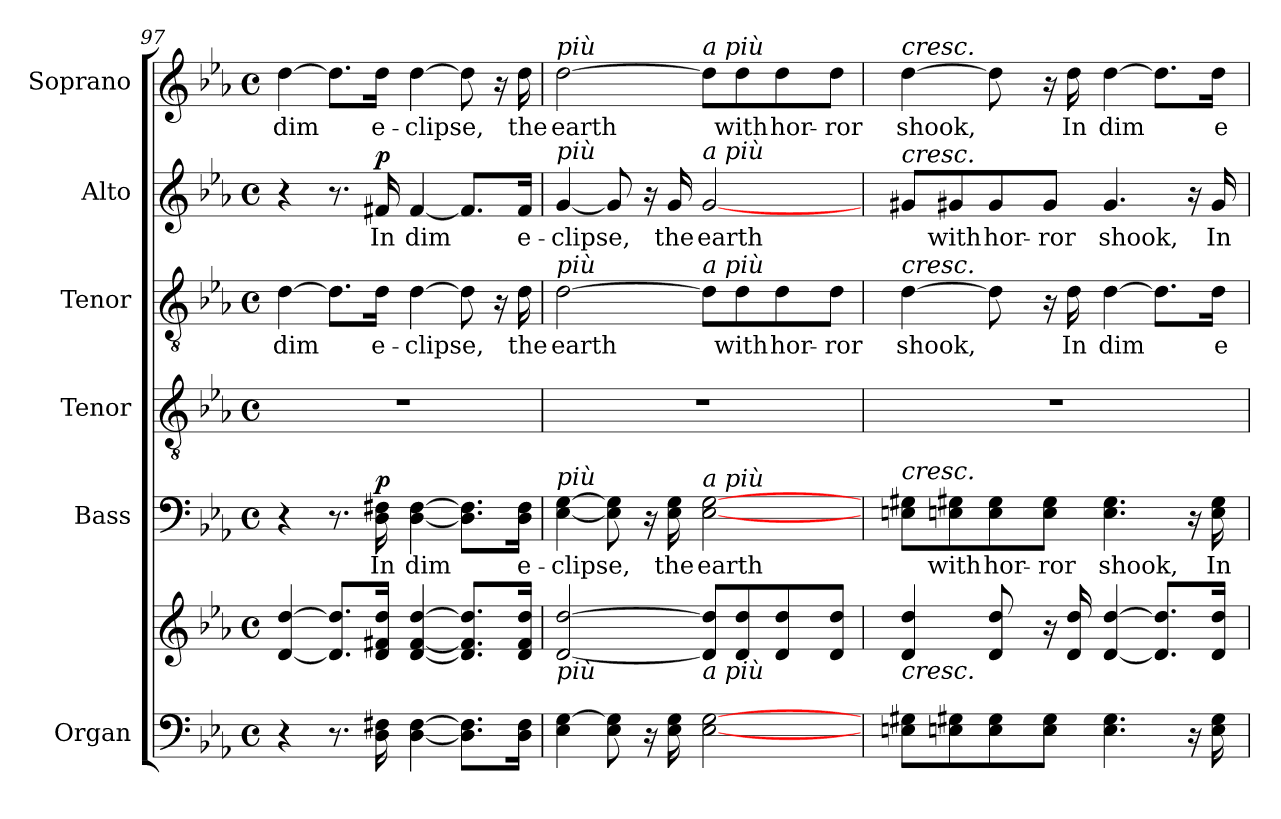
**kern	**kern	**kern	**text	**dynam	**kern	**kern	**text	**kern	**text	**dynam	**kern	**text
*part6	*part6	*part5	*part5	*part5	*part4	*part3	*part3	*part2	*part2	*part2	*part1	*part1
*staff7	*staff6	*staff5	*staff5	*staff5	*staff4	*staff3	*staff3	*staff2	*staff2	*staff2	*staff1	*staff1
*I"Organ	*	*I"Bass	*	*	*I"Tenor	*I"Tenor	*	*I"Alto	*	*	*I"Soprano	*
*I'Org.	*	*I'B.	*	*	*I'T.	*I'T.	*	*I'A.	*	*	*I'S.	*
*clefF4	*clefG2	*clefF4	*	*	*clefGv2	*clefGv2	*	*clefG2	*	*	*clefG2	*
*	*	*	*	*	*ITrd7c12	*ITrd7c12	*	*	*	*	*	*
*k[b-e-a-]	*k[b-e-a-]	*k[b-e-a-]	*	*	*k[b-e-a-]	*k[b-e-a-]	*	*k[b-e-a-]	*	*	*k[b-e-a-]	*
*E-:	*E-:	*E-:	*	*	*E-:	*E-:	*	*E-:	*	*	*E-:	*
*M4/4	*M4/4	*M4/4	*	*	*M4/4	*M4/4	*	*M4/4	*	*	*M4/4	*
*met(c)	*met(c)	*met(c)	*	*	*met(c)	*met(c)	*	*met(c)	*	*	*met(c)	*
=97	=97	=97	=97	=97	=97	=97	=97	=97	=97	=97	=97	=97
!	!	!	!	!	!	!	!LO:LY:b:color=#000000	!	!	!	!	!
!	!	!	!	!	!	!	!	!	!	!	!	!LO:LY:b:color=#000000
4r	[<4di/ [>4ddi	4r	.	.	1r	[>4Di\	dim	4r	.	.	[>4ddi\	dim
8.r	8.di/] 8.ddi]L	8.r	.	.	.	8.Di\L]	.	8.r	.	.	8.ddi\L]	.
!	!	!	!LO:LY:b:color=#000000	!	!	!	!	!	!	!	!	!
!	!	!	!	!	!	!	!LO:LY:b:color=#000000	!	!	!	!	!
!	!	!	!	!	!	!	!	!	!LO:LY:b:color=#000000	!	!	!
!	!	!	!	!	!	!	!	!	!	!	!	!LO:LY:b:color=#000000
16Di\ 16F#Xi	16di/ 16f#Xi 16ddiJk	16Di\ 16F#Xi	In	p	.	16Di\Jk	e-	16f#Xi/	In	p	16ddi\Jk	e-
!	!	!	!LO:LY:b:color=#000000	!	!	!	!	!	!	!	!	!
!	!	!	!	!	!	!	!LO:LY:b:color=#000000	!	!	!	!	!
!	!	!	!	!	!	!	!	!	!LO:LY:b:color=#000000	!	!	!
!	!	!	!	!	!	!	!	!	!	!	!	!LO:LY:b:color=#000000
[<4Di\ [>4F#i	[<4di/ [<4f#i [>4ddi	[<4Di\ [>4F#i	dim	.	.	[>4Di\	-clipse,	[<4f#i/	dim	.	[>4ddi\	-clipse,
8.Di\] 8.F#i]L	8.di/] 8.f#i] 8.ddi]L	8.Di\] 8.F#i]L	.	.	.	8Di\]	.	8.f#i/L]	.	.	8ddi\]	.
.	.	.	.	.	.	16r	.	.	.	.	16r	.
!	!	!	!LO:LY:b:color=#000000	!	!	!	!	!	!	!	!	!
!	!	!	!	!	!	!	!LO:LY:b:color=#000000	!	!	!	!	!
!	!	!	!	!	!	!	!	!	!LO:LY:b:color=#000000	!	!	!
!	!	!	!	!	!	!	!	!	!	!	!	!LO:LY:b:color=#000000
16Di\ 16F#iJk	16di/ 16f#i 16ddiJk	16Di\ 16F#iJk	e-	.	.	16Di\	the	16f#i/Jk	e-	.	16ddi\	the
!!LO:PB:g=z
=98	=98	=98	=98	=98	=98	=98	=98	=98	=98	=98	=98	=98
!	!	!	!LO:LY:b:color=#000000	!	!	!	!	!	!	!	!	!
!	!	!	!	!	!	!	!LO:LY:b:color=#000000	!	!	!	!	!
!	!	!	!	!	!	!	!	!	!LO:LY:b:color=#000000	!	!	!
!	!	!	!	!	!	!	!	!	!	!	!LO:TX:a:i:t=più	!
!	!	!	!	!	!	!	!	!LO:TX:a:i:t=più	!	!	!	!
!	!	!	!	!	!	!LO:TX:a:i:t=più	!	!	!	!	!	!
!	!	!LO:TX:a:i:t=più	!	!	!	!	!	!	!	!	!	!
!	!LO:TX:b:i:t=più	!	!	!	!	!	!	!	!	!	!	!
!	!	!	!	!	!	!	!	!	!	!	!	!LO:LY:b:color=#000000
4E-i\ [>4Gi	[<2di/ [>2ddi	[<4E-i\ [>4Gi	-clipse,	.	1r	[>2Di\	earth	[<4gi/	-clipse,	.	[>2ddi\	earth
8E-i\ 8Gi]	.	8E-i\] 8Gi]	.	.	.	.	.	8gi/]	.	.	.	.
16r	.	16r	.	.	.	.	.	16r	.	.	.	.
!	!	!	!LO:LY:b:color=#000000	!	!	!	!	!	!	!	!	!
!	!	!	!	!	!	!	!	!	!LO:LY:b:color=#000000	!	!	!
16E-i\ 16Gi	.	16E-i\ 16Gi	the	.	.	.	.	16gi/	the	.	.	.
!	!	!	!LO:LY:b:color=#000000	!	!	!	!	!	!	!	!	!
!	!	!	!	!	!	!	!	!	!	!	!LO:TX:a:i:t=a più	!
!	!	!	!	!	!	!	!	!LO:TX:a:i:t=a più	!	!	!	!
!	!	!	!	!	!	!LO:TX:a:i:t=a più	!	!	!	!	!	!
!	!	!LO:TX:a:i:t=a più	!	!	!	!	!	!	!	!	!	!
!	!LO:TX:b:i:t=a più	!	!	!	!	!	!	!	!	!	!	!
!	!	!	!	!	!	!	!	!	!LO:LY:b:color=#000000	!	!	!
[<2E-i\ [>2Gi	8di/] 8ddi]L	[<2E-i\ [>2Gi	earth	.	.	8Di\L]	.	[<2gi/	earth	.	8ddi\L]	.
!	!	!	!	!	!	!	!LO:LY:b:color=#000000	!	!	!	!	!
!	!	!	!	!	!	!	!	!	!	!	!	!LO:LY:b:color=#000000
.	8di/ 8ddi	.	.	.	.	8Di\	with	.	.	.	8ddi\	with
!	!	!	!	!	!	!	!LO:LY:b:color=#000000	!	!	!	!	!
!	!	!	!	!	!	!	!	!	!	!	!	!LO:LY:b:color=#000000
.	8di/ 8ddi	.	.	.	.	8Di\	hor-	.	.	.	8ddi\	hor-
!	!	!	!	!	!	!	!LO:LY:b:color=#000000	!	!	!	!	!
!	!	!	!	!	!	!	!	!	!	!	!	!LO:LY:b:color=#000000
.	8di/ 8ddiJ	.	.	.	.	8Di\J	-ror	.	.	.	8ddi\J	-ror
=99	=99	=99	=99	=99	=99	=99	=99	=99	=99	=99	=99	=99
!	!	!	!	!	!	!	!LO:LY:b:color=#000000	!	!	!	!	!
!	!	!	!	!	!	!	!	!	!	!	!LO:TX:a:i:t=cresc.	!
!	!	!	!	!	!	!	!	!LO:TX:a:i:t=cresc.	!	!	!	!
!	!	!	!	!	!	!LO:TX:a:i:t=cresc.	!	!	!	!	!	!
!	!	!LO:TX:a:i:t=cresc.	!	!	!	!	!	!	!	!	!	!
!	!LO:TX:b:i:t=cresc.	!	!	!	!	!	!	!	!	!	!	!
!	!	!	!	!	!	!	!	!	!	!	!	!LO:LY:b:color=#000000
8Eni\ 8G#XiL	4di/ 4ddi	8Eni\ 8G#XiL	.	.	1r	[>4Di\	shook,	8g#Xi/L	.	.	[>4ddi\	shook,
!	!	!	!LO:LY:b:color=#000000	!	!	!	!	!	!	!	!	!
!	!	!	!	!	!	!	!	!	!LO:LY:b:color=#000000	!	!	!
8Eni\ 8G#Xi	.	8Eni\ 8G#Xi	with	.	.	.	.	8g#Xi/	with	.	.	.
!	!	!	!LO:LY:b:color=#000000	!	!	!	!	!	!	!	!	!
!	!	!	!	!	!	!	!	!	!LO:LY:b:color=#000000	!	!	!
8Ei\ 8G#i	8di/ 8ddi	8Ei\ 8G#i	hor-	.	.	8Di\]	.	8g#i/	hor-	.	8ddi\]	.
!	!	!	!LO:LY:b:color=#000000	!	!	!	!	!	!	!	!	!
!	!	!	!	!	!	!	!	!	!LO:LY:b:color=#000000	!	!	!
8Ei\ 8G#iJ	16r	8Ei\ 8G#iJ	-ror	.	.	16r	.	8g#i/J	-ror	.	16r	.
!	!	!	!	!	!	!	!LO:LY:b:color=#000000	!	!	!	!	!
!	!	!	!	!	!	!	!	!	!	!	!	!LO:LY:b:color=#000000
.	16di/ 16ddi	.	.	.	.	16Di\	In	.	.	.	16ddi\	In
!	!	!	!LO:LY:b:color=#000000	!	!	!	!	!	!	!	!	!
!	!	!	!	!	!	!	!LO:LY:b:color=#000000	!	!	!	!	!
!	!	!	!	!	!	!	!	!	!LO:LY:b:color=#000000	!	!	!
!	!	!	!	!	!	!	!	!	!	!	!	!LO:LY:b:color=#000000
4.Ei\ 4.G#i	[<4di/ [>4ddi	4.Ei\ 4.G#i	shook,	.	.	[>4Di\	dim	4.g#i/	shook,	.	[>4ddi\	dim
.	8.di/] 8.ddi]L	.	.	.	.	8.Di\L]	.	.	.	.	8.ddi\L]	.
16r	.	16r	.	.	.	.	.	16r	.	.	.	.
!	!	!	!LO:LY:b:color=#000000	!	!	!	!	!	!	!	!	!
!	!	!	!	!	!	!	!LO:LY:b:color=#000000	!	!	!	!	!
!	!	!	!	!	!	!	!	!	!LO:LY:b:color=#000000	!	!	!
!	!	!	!	!	!	!	!	!	!	!	!	!LO:LY:b:color=#000000
16Ei\ 16G#i	16di/ 16ddiJk	16Ei\ 16G#i	In	.	.	16Di\Jk	e-	16g#i/	In	.	16ddi\Jk	e-
=	=	=	=	=	=	=	=	=	=	=	=	=
*-	*-	*-	*-	*-	*-	*-	*-	*-	*-	*-	*-	*-
